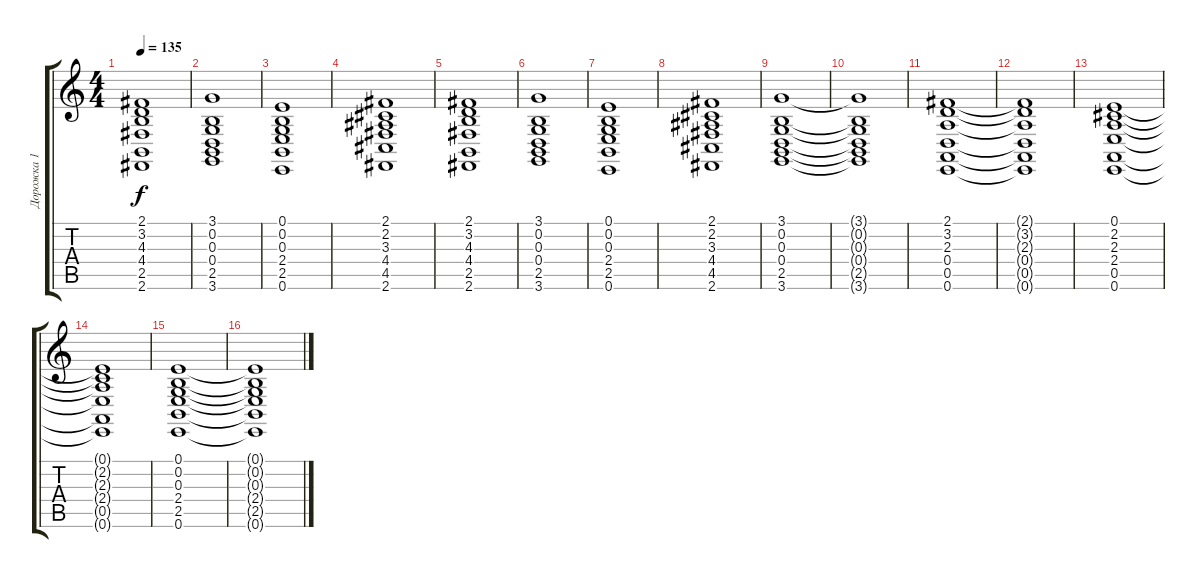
\track ("Дорожка 1" "Дорожка 1") {instrument stringensemble1}
\staff {score tabs}
\tuning (E4 B3 G3 D3 A2 E2) {hide}
\ts (4 4)
\tempo 135
\clef g2
\ks c
(2.1 3.2 4.3 4.4 2.5 2.6).1{dy f} |
(3.1 0.2 0.3 0.4 2.5 3.6).1 |
(0.1 0.2 0.3 2.4 2.5 0.6).1 |
(2.1 2.2 3.3 4.4 4.5 2.6).1 |
(2.1 3.2 4.3 4.4 2.5 2.6).1 |
(3.1 0.2 0.3 0.4 2.5 3.6).1 |
(0.1 0.2 0.3 2.4 2.5 0.6).1 |
(2.1 2.2 3.3 4.4 4.5 2.6).1 |
(3.1 0.2 0.3 0.4 2.5 3.6).1 |
(3.1{t} 0.2{t} 0.3{t} 0.4{t} 2.5{t} 3.6{t}).1 |
(2.1 3.2 2.3 0.4 0.5 0.6).1 |
(2.1{t} 3.2{t} 2.3{t} 0.4{t} 0.5{t} 0.6{t}).1 |
(0.1 2.2 2.3 2.4 0.5 0.6).1 |
(0.1{t} 2.2{t} 2.3{t} 2.4{t} 0.5{t} 0.6{t}).1 |
(0.1 0.2 0.3 2.4 2.5 0.6).1 |
(0.1{t} 0.2{t} 0.3{t} 2.4{t} 2.5{t} 0.6{t}).1
